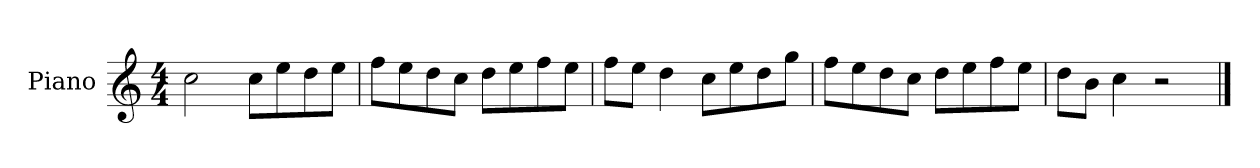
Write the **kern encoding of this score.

**kern
*part1
*staff1
*I"Piano
*I'P-no
*clefG2
*k[]
*M4/4
*MM90
=1
2cc\
8cc\L
8ee\
8dd\
8ee\J
=2
8ff\L
8ee\
8dd\
8cc\J
8dd\L
8ee\
8ff\
8ee\J
=3
8ff\L
8ee\J
4dd\
8cc\L
8ee\
8dd\
8gg\J
=4
8ff\L
8ee\
8dd\
8cc\J
8dd\L
8ee\
8ff\
8ee\J
=5
8dd\L
8b\J
4cc\
2r
==
*-
